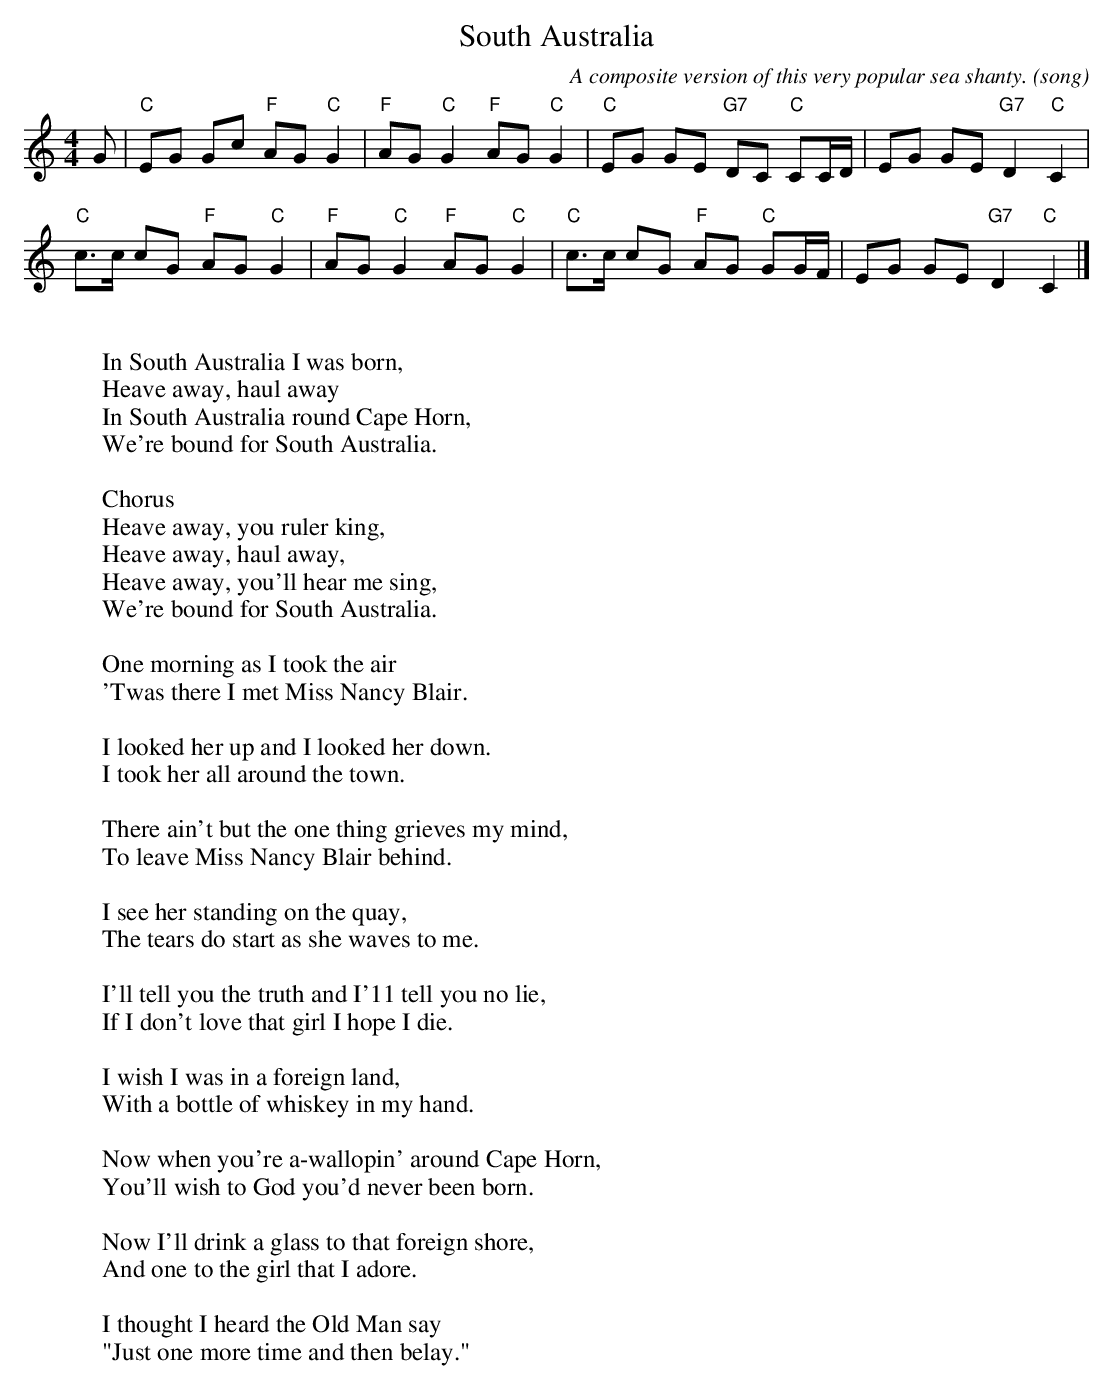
X:1
T:South Australia
C:A composite version of this very popular sea shanty.
M:4/4
L:1/8
O:song
K:C
G|"C"EG Gc "F"AG "C"G2|"F"AG "C"G2 "F"AG "C"G2|"C"EG GE "G7"DC "C"CC/D/|EG GE "G7"D2"C"C2|
"C"c>c cG "F"AG "C"G2|"F"AG "C"G2 "F"AG "C"G2|"C"c>c cG "F"AG "C"GG/F/2|EG GE "G7"D2"C"C2|]
W:
W:In South Australia I was born,
W:Heave away, haul away
W:In South Australia round Cape Horn,
W:We're bound for South Australia.
W:
W:Chorus
W:Heave away, you ruler king,
W:Heave away, haul away,
W:Heave away, you'll hear me sing,
W:We're bound for South Australia.
W:
W:One morning as I took the air
W:'Twas there I met Miss Nancy Blair.
W:
W:I looked her up and I looked her down.
W:I took her all around the town.
W:
W:There ain't but the one thing grieves my mind,
W:To leave Miss Nancy Blair behind.
W:
W:I see her standing on the quay,
W:The tears do start as she waves to me.
W:
W:I'll tell you the truth and I'11 tell you no lie,
W:If I don't love that girl I hope I die.
W:
W:I wish I was in a foreign land,
W:With a bottle of whiskey in my hand.
W:
W:Now when you're a-wallopin' around Cape Horn,
W:You'll wish to God you'd never been born.
W:
W:Now I'll drink a glass to that foreign shore,
W:And one to the girl that I adore.
W:
W:I thought I heard the Old Man say
W:"Just one more time and then belay."
